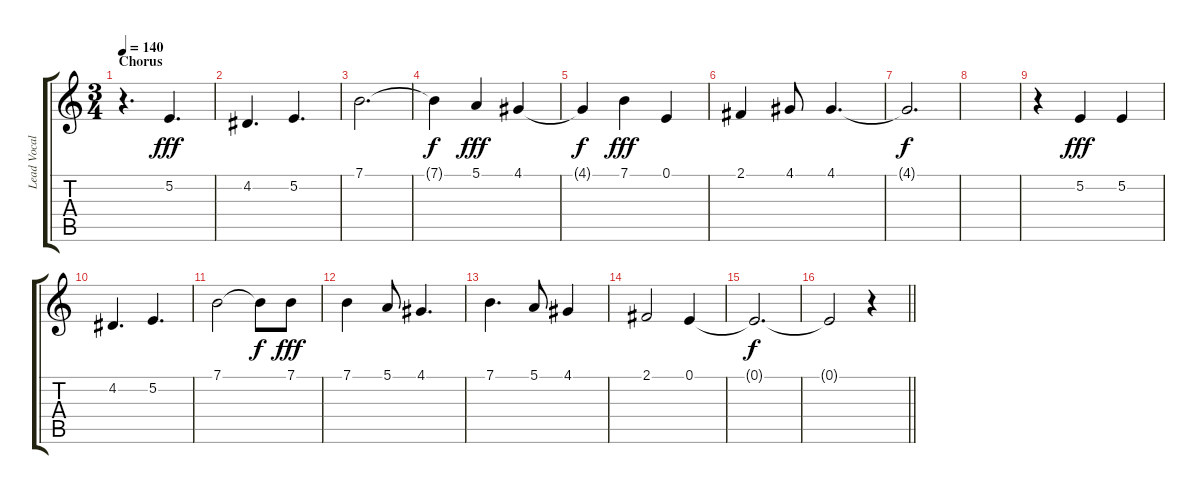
\track ("Lead Vocals" "Lead Vocal") {instrument ocarina}
\staff {score tabs}
\tuning (E4 B3 G3 D3 A2 E2) {hide}
\ts (3 4)
\section ("" "Chorus")
\tempo 140
\clef g2
\ks c
r.4{d dy f} 5.2.4{d dy fff} |
4.2.4{d} 5.2.4{d} |
7.1.2{d} |
7.1{t}.4{dy f} 5.1.4{dy fff} 4.1.4 |
4.1{t}.4{dy f} 7.1.4{dy fff} 0.1.4 |
2.1.4 4.1.8 4.1.4{d} |
4.1{t}.2{d dy f} |
|
r.4 5.2.4{dy fff} 5.2.4 |
4.2.4{d} 5.2.4{d} |
7.1.2 7.1{t}.8{dy f} 7.1.8{dy fff} |
7.1.4 5.1.8 4.1.4{d} |
7.1.4{d} 5.1.8 4.1.4 |
2.1.2 0.1.4 |
0.1{t}.2{d dy f} |
\barLineRight lightlight
0.1{t}.2 r.4
